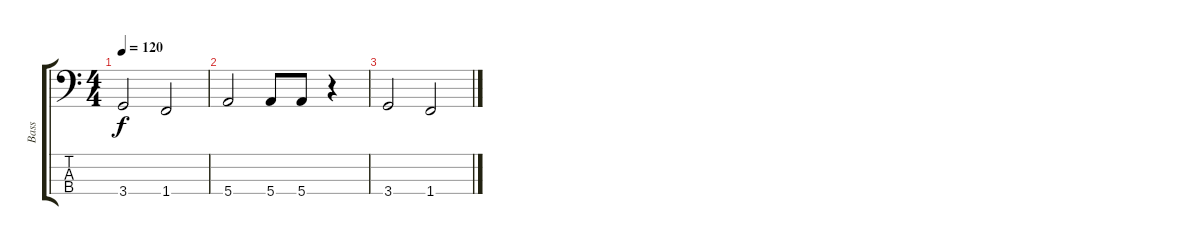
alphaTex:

\track ("Bass" "Bass") {instrument electricbassfinger}
\staff {score tabs}
\tuning (G2 D2 A1 E1) {hide}
\ts (4 4)
\tempo 120
\clef f4
\ks c
3.4.2{dy f} 1.4.2 |
5.4.2 5.4.8 5.4.8 r.4 |
3.4.2 1.4.2
